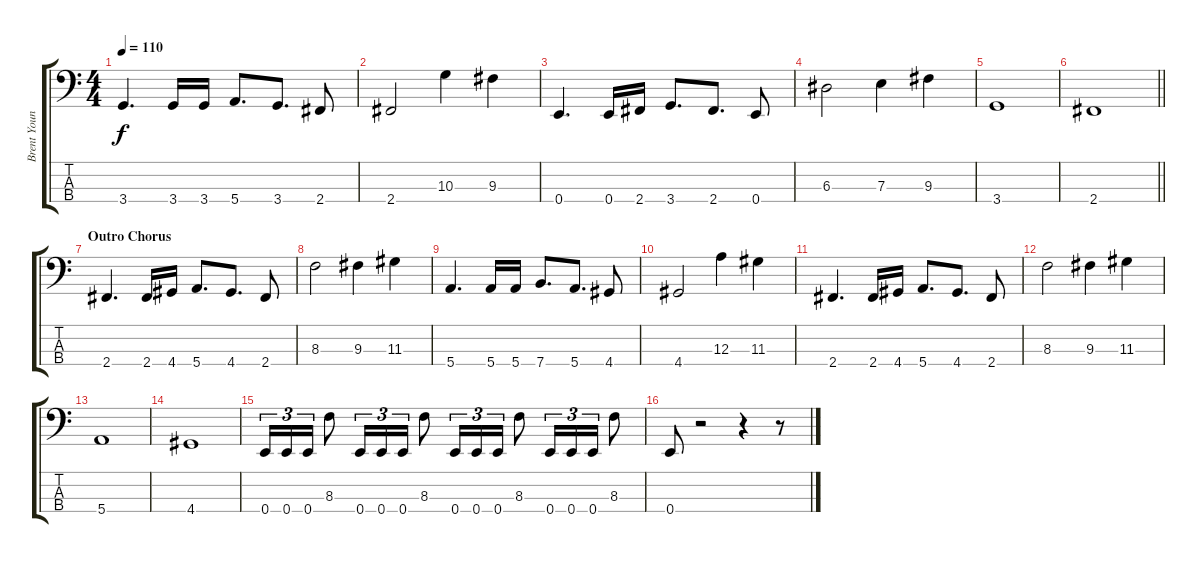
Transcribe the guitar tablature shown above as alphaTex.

\track ("Brent Young" "Brent Youn") {instrument electricbassfinger}
\staff {score tabs}
\tuning (G2 D2 A1 E1) {hide}
\ts (4 4)
\tempo 110
\clef f4
\ks c
3.4.4{d dy f} 3.4.16 3.4.16 5.4.8{d} 3.4.8{d} 2.4.8 |
2.4.2 10.3.4 9.3.4 |
0.4.4{d} 0.4.16 2.4.16 3.4.8{d} 2.4.8{d} 0.4.8 |
6.3.2 7.3.4 9.3.4 |
3.4.1 |
\barLineRight lightlight
2.4.1 |
\section ("" "Outro Chorus")
2.4.4{d} 2.4.16 4.4.16 5.4.8{d} 4.4.8{d} 2.4.8 |
8.3.2 9.3.4 11.3.4 |
5.4.4{d} 5.4.16 5.4.16 7.4.8{d} 5.4.8{d} 4.4.8 |
4.4.2 12.3.4 11.3.4 |
2.4.4{d} 2.4.16 4.4.16 5.4.8{d} 4.4.8{d} 2.4.8 |
8.3.2 9.3.4 11.3.4 |
5.4.1 |
4.4.1 |
0.4.16{tu (3 2)} 0.4.16{tu (3 2)} 0.4.16{tu (3 2)} 8.3.8 0.4.16{tu (3 2)} 0.4.16{tu (3 2)} 0.4.16{tu (3 2)} 8.3.8 0.4.16{tu (3 2)} 0.4.16{tu (3 2)} 0.4.16{tu (3 2)} 8.3.8 0.4.16{tu (3 2)} 0.4.16{tu (3 2)} 0.4.16{tu (3 2)} 8.3.8 |
0.4.8 r.2 r.4 r.8
